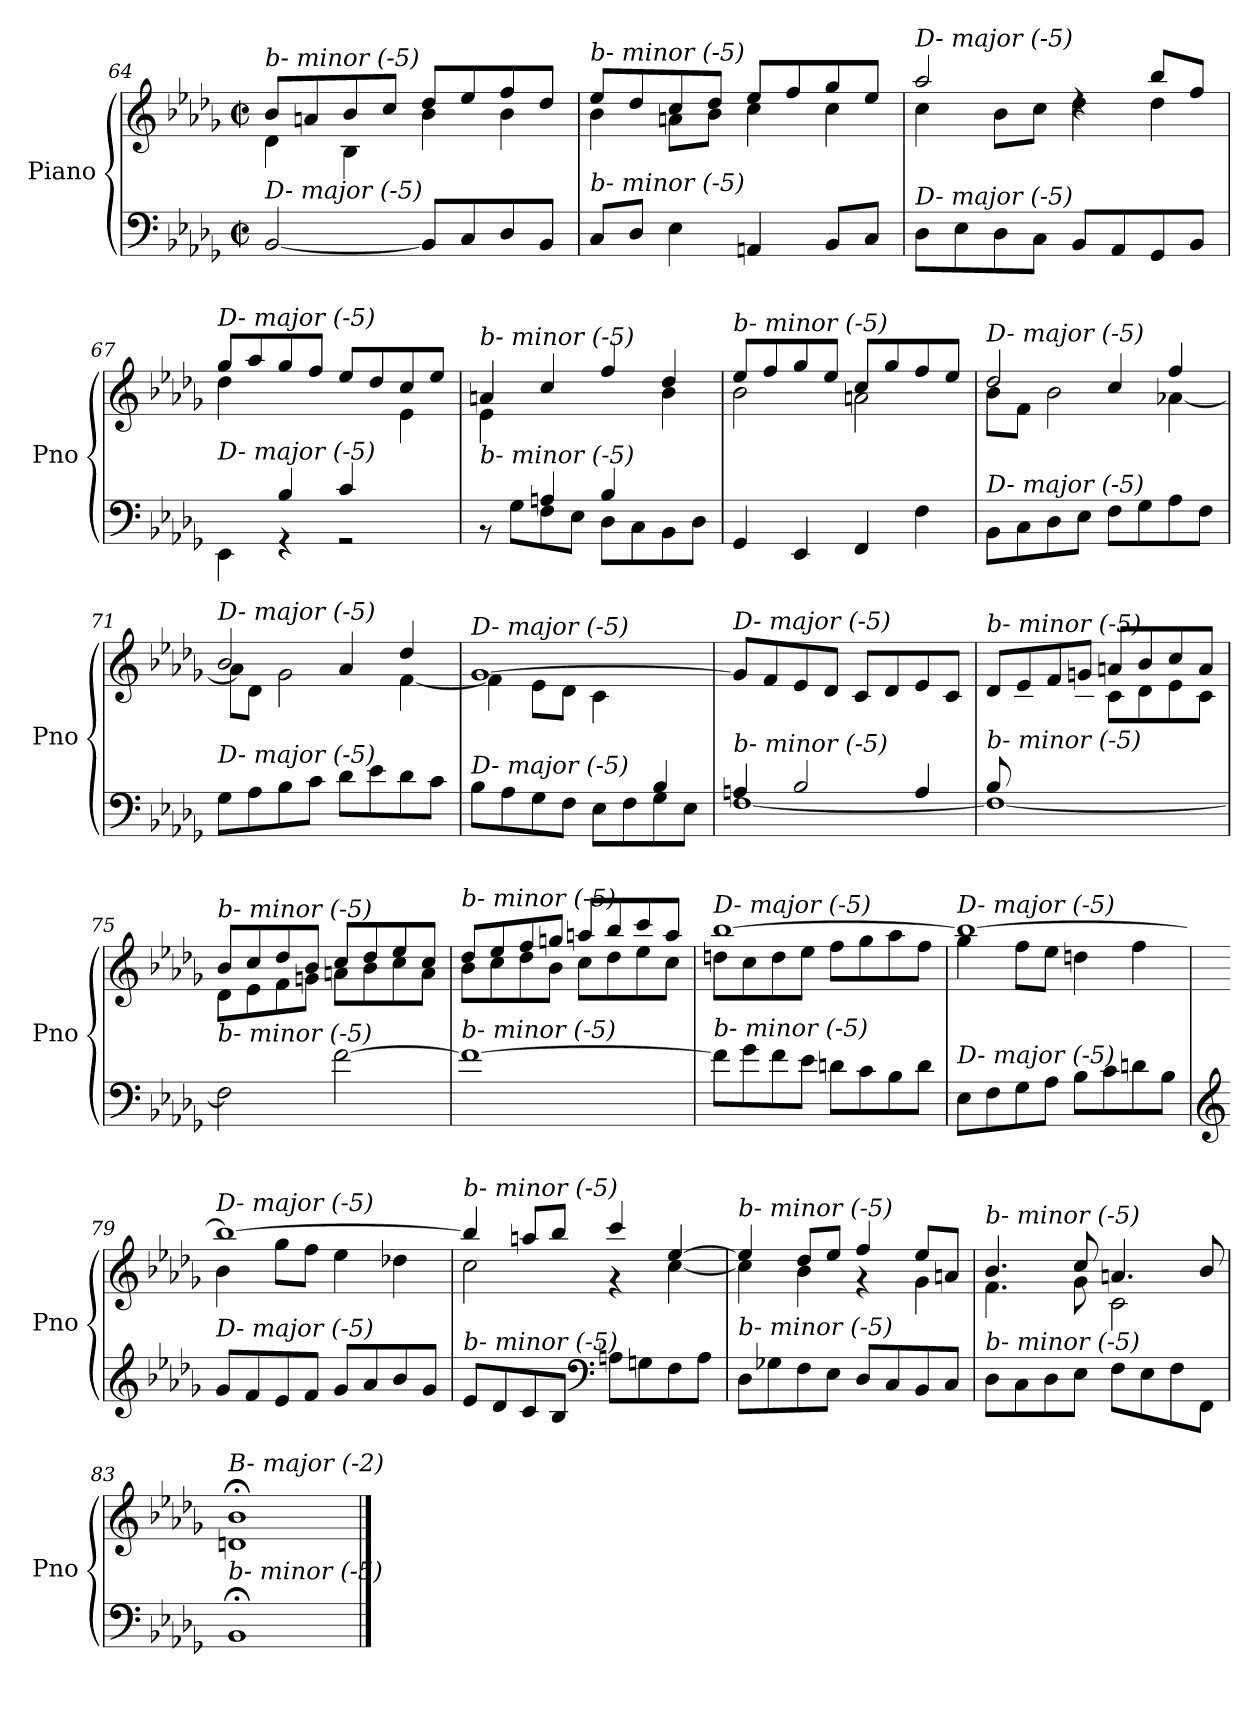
**kern	**kern
*part1	*part1
*staff2	*staff1
*I"Piano	*
*I'Pno	*
*clefF4	*clefG2
*k[b-e-a-d-g-]	*k[b-e-a-d-g-]
*M2/2	*M2/2
*met(c|)	*met(c|)
=64	=64
*	*^
!	!LO:TX:i:t=b- minor (-5)	!
!LO:TX:i:t=D- major (-5)	!	!
[2BB-/	8b-/L	4d-\
.	8an/	.
.	8b-/	4B-\
.	8cc/J	.
8BB-/L]	8dd-/L	4b-\
8C/	8ee-/	.
8D-/	8ff/	4b-\
8BB-/J	8dd-/J	.
=65	=65	=65
!	!LO:TX:i:t=b- minor (-5)	!
!LO:TX:i:t=b- minor (-5)	!	!
8C/L	8ee-/L	4b-\
8D-/J	8dd-/	.
4E-\	8cc/	8an\L
.	8dd-/J	8b-\J
4AAn/	8ee-/L	4cc\
.	8ff/	.
8BB-/L	8gg-/	4cc\
8C/J	8ee-/J	.
!!LO:LB:g=z	!!
=66	=66	=66
!	!LO:TX:i:t=D- major (-5)	!
!LO:TX:i:t=D- major (-5)	!	!
8D-\L	2aa-/	4cc\
8E-\	.	.
8D-\	.	8b-\L
8C\J	.	8cc\J
8BB-/L	4rdd	4dd-\
8AA-/	.	.
8GG-/	8bb-/L	4dd-\
8BB-/J	8ff/J	.
=67	=67	=67
*^	*	*
!	!	!LO:TX:i:t=D- major (-5)	!
!LO:TX:i:t=D- major (-5)	!	!	!
4ryy	4EE-\	8gg-/L	4dd-\
.	.	8aa-/	.
4B-/	4rGG	8gg-/	2ryy
.	.	8ff/J	.
4c/	2rGG	8ee-/L	.
.	.	8dd-/	.
4ryy	.	8cc/	4e-\
.	.	8ee-/J	.
=68	=68	=68	=68
!	!	!LO:TX:i:t=b- minor (-5)	!
!LO:TX:i:t=b- minor (-5)	!	!	!
4ryy	8rBB	4an/	4e-\
.	8G-\L	.	.
4An/	8F\	4cc/	2ryy
.	8E-\J	.	.
4B-/	8D-\L	4ff/	.
.	8C\	.	.
4ryy	8BB-\	4dd-/	4b-\
.	8D-\J	.	.
=69	=69	=69	=69
!	!	!LO:TX:i:t=b- minor (-5)	!
!LO:TX:i:t=b- minor (-5)	!	!	!
*v	*v	*	*
4GG-/	8ee-/L	2b-\
.	8ff/	.
4EE-/	8gg-/	.
.	8ee-/J	.
4FF/	8cc/L	2an\
.	8gg-/	.
4F\	8ff/	.
.	8ee-/J	.
=70	=70	=70
!	!LO:TX:i:t=D- major (-5)	!
!LO:TX:i:t=D- major (-5)	!	!
8BB-\L	2dd-/	8b-\L
8C\	.	8f\J
8D-\	.	2b-\
8E-\J	.	.
8F\L	4cc/	.
8G-\	.	.
8A-\	4ff/	[4a-X\
8F\J	.	.
!!LO:LB:g=z	!!
=71	=71	=71
!	!LO:TX:i:t=D- major (-5)	!
!LO:TX:i:t=D- major (-5)	!	!
8G-\L	2b-/	8a-\L]
8A-\	.	8d-\J
8B-\	.	2g-\
8c\J	.	.
8d-\L	4a-/	.
8e-\	.	.
8d-\	4dd-/	[4f\
8c\J	.	.
=72	=72	=72
*^	*	*
!	!	!LO:TX:i:t=D- major (-5)	!
!LO:TX:i:t=D- major (-5)	!	!	!
2.ryy	8B-\L	[1g-	4f\]
.	8A-\	.	.
.	8G-\	.	8e-\L
.	8F\J	.	8d-\J
.	8E-\L	.	4c\
.	8F\	.	.
4B-/	8G-\	.	4ryy
.	8E-\J	.	.
*	*	*v	*v
=73	=73	=73
!	!	!LO:TX:i:t=D- major (-5)
!LO:TX:i:t=b- minor (-5)	!	!
4An/	[1F	8g-/L]
.	.	8f/
2B-/	.	8e-/
.	.	8d-/J
.	.	8c/L
.	.	8d-/
4A/	.	8e-/
.	.	8c/J
=74	=74	=74
*	*	*^
!	!	!LO:TX:i:t=b- minor (-5)	!
!LO:TX:i:t=b- minor (-5)	!	!	!
8B-/L	1F_	8d-/L	8ryy
2..ryy	.	8e-/	8c\
.	.	8f/	8d-\
.	.	8gn/J	8B-\J
.	.	8an/L	8c\L
.	.	8b-/	8d-\
.	.	8cc/	8e-\
.	.	8a/J	8c\J
*v	*v	*	*
=75	=75	=75
!	!LO:TX:i:t=b- minor (-5)	!
!LO:TX:i:t=b- minor (-5)	!	!
2F\]	8b-/L	8d-\L
.	8cc/	8e-\
.	8dd-/	8f\
.	8b-/J	8gn\J
[2f\	8cc/L	8an\L
.	8dd-/	8b-\
.	8ee-/	8cc\
.	8cc/J	8a\J
!!LO:LB:g=z	!!
=76	=76	=76
!	!LO:TX:i:t=b- minor (-5)	!
!LO:TX:i:t=b- minor (-5)	!	!
1f_	8dd-/L	8b-\L
.	8ee-/	8cc\
.	8ff/	8dd-\
.	8ggn/J	8b-\J
.	8aan/L	8cc\L
.	8bb-/	8dd-\
.	8ccc/	8ee-\
.	8aa/J	8cc\J
=77	=77	=77
!	!LO:TX:i:t=D- major (-5)	!
!LO:TX:i:t=b- minor (-5)	!	!
8f\L]	[1bb-	8ddn\L
8g-\	.	8cc\
8f\	.	8dd\
8e-\J	.	8ee-\J
8dn\L	.	8ff\L
8c\	.	8gg-\
8B-\	.	8aa-\
8d\J	.	8ff\J
=78	=78	=78
!	!LO:TX:i:t=D- major (-5)	!
!LO:TX:i:t=D- major (-5)	!	!
8E-\L	1bb-_	4gg-\
8F\	.	.
8G-\	.	8ff\L
8A-\J	.	8ee-\J
8B-\L	.	4ddn\
8c\	.	.
8dn\	.	4ff\
8B-\J	.	.
=79	=79	=79
*clefG2	*	*
!	!LO:TX:i:t=D- major (-5)	!
!LO:TX:i:t=D- major (-5)	!	!
8g-/L	1bb-_	4b-\
8f/	.	.
8e-/	.	8gg-\L
8f/J	.	8ff\J
8g-/L	.	4ee-\
8a-/	.	.
8b-/	.	4dd-X\
8g-/J	.	.
!!LO:LB:g=z	!!
=80	=80	=80
!	!LO:TX:i:t=b- minor (-5)	!
!LO:TX:i:t=b- minor (-5)	!	!
8e-/L	4bb-/]	2cc\
8d-/	.	.
8c/	8aan/L	.
8B-/J	8bb-/J	.
*clefF4	*	*
8An\L	4ccc/	4r
8Gn\	.	.
8F\	[4ee-/	[4cc\
8A\J	.	.
=81	=81	=81
!	!LO:TX:i:t=b- minor (-5)	!
!LO:TX:i:t=b- minor (-5)	!	!
8D-\L	4ee-/]	4cc\]
8G-X\	.	.
8F\	8dd-/L	4b-\
8E-\J	8ee-/J	.
8D-/L	4ff/	4r
8C/	.	.
8BB-/	8ee-/L	4g-\
8C/J	8an/J	.
=82	=82	=82
!	!LO:TX:i:t=b- minor (-5)	!
!LO:TX:i:t=b- minor (-5)	!	!
8D-\L	4.b-/	4.f\
8C\	.	.
8D-\	.	.
8E-\J	8cc/	8g-\
8F\L	4.an/	2c\
8E-\	.	.
8F\	.	.
8FF\J	8b-/	.
*	*v	*v
=83	=83
!	!LO:TX:i:t=B- major (-2)
!LO:TX:i:t=b- minor (-5)	!
1BB-;	1dn;< 1b-;<
==	==
*-	*-
